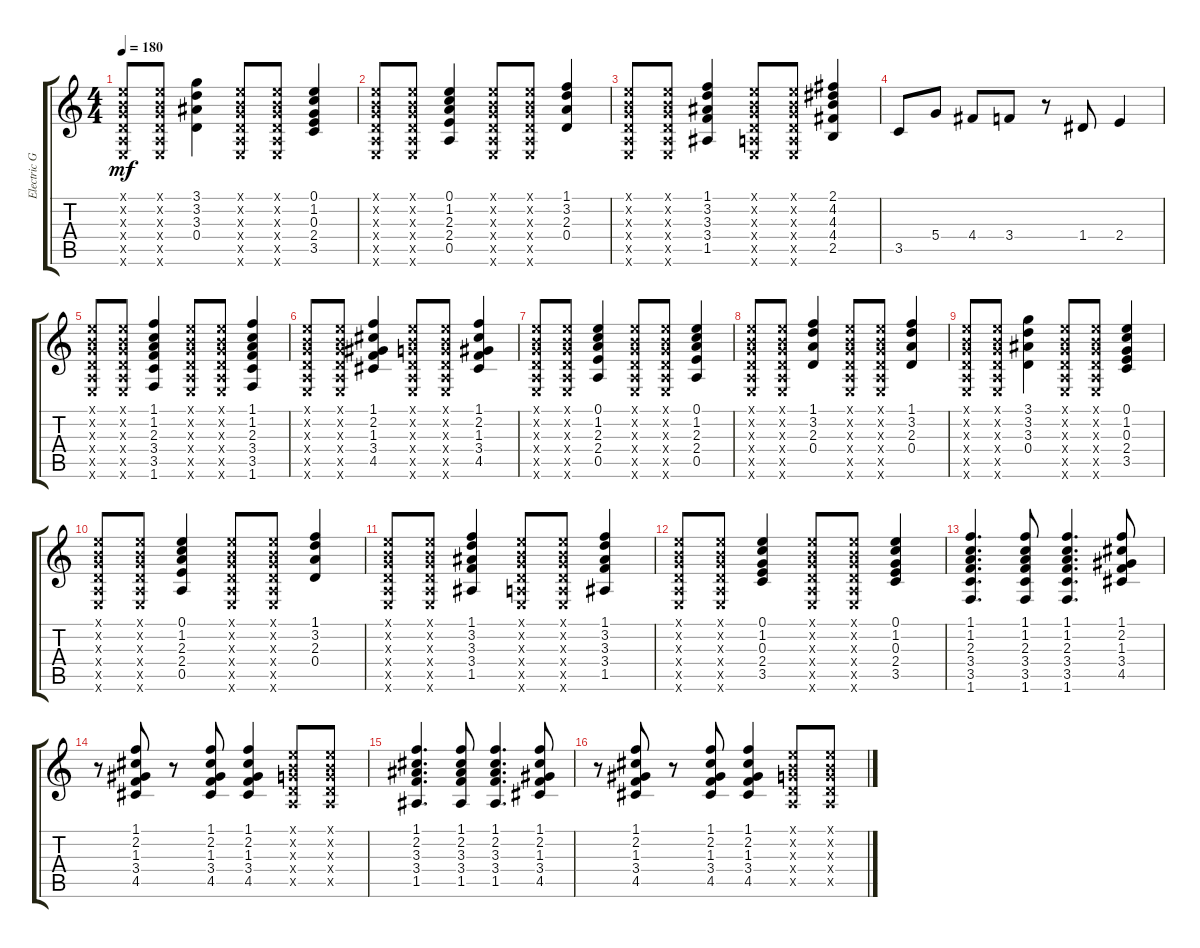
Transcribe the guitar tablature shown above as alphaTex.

\track ("Electric Guitar" "Electric G") {instrument overdrivenguitar}
\staff {score tabs}
\tuning (E4 B3 G3 D3 A2 E2) {hide}
\ts (4 4)
\tempo 180
\clef g2
\ks c
(0.1{x} 0.2{x} 0.3{x} 0.4{x} 0.5{x} 0.6{x}).8{dy mf} (0.1{x} 0.2{x} 0.3{x} 0.4{x} 0.5{x} 0.6{x}).8 (3.1 3.2 3.3 0.4).4 (0.1{x} 0.2{x} 0.3{x} 0.4{x} 0.5{x} 0.6{x}).8 (0.1{x} 0.2{x} 0.3{x} 0.4{x} 0.5{x} 0.6{x}).8 (0.1 1.2 0.3 2.4 3.5).4 |
(0.1{x} 0.2{x} 0.3{x} 0.4{x} 0.5{x} 0.6{x}).8 (0.1{x} 0.2{x} 0.3{x} 0.4{x} 0.5{x} 0.6{x}).8 (0.1 1.2 2.3 2.4 0.5).4 (0.1{x} 0.2{x} 0.3{x} 0.4{x} 0.5{x} 0.6{x}).8 (0.1{x} 0.2{x} 0.3{x} 0.4{x} 0.5{x} 0.6{x}).8 (1.1 3.2 2.3 0.4).4 |
(0.1{x} 0.2{x} 0.3{x} 0.4{x} 0.5{x} 0.6{x}).8 (0.1{x} 0.2{x} 0.3{x} 0.4{x} 0.5{x} 0.6{x}).8 (1.1 3.2 3.3 3.4 1.5).4 (0.1{x} 0.2{x} 0.3{x} 0.4{x} 0.5{x} 0.6{x}).8 (0.1{x} 0.2{x} 0.3{x} 0.4{x} 0.5{x} 0.6{x}).8 (2.1 4.2 4.3 4.4 2.5).4 |
3.5.8 5.4.8 4.4.8 3.4.8 r.8 1.4.8 2.4.4 |
(0.1{x} 0.2{x} 0.3{x} 0.4{x} 0.5{x} 0.6{x}).8 (0.1{x} 0.2{x} 0.3{x} 0.4{x} 0.5{x} 0.6{x}).8 (1.1 1.2 2.3 3.4 3.5 1.6).4 (0.1{x} 0.2{x} 0.3{x} 0.4{x} 0.5{x} 0.6{x}).8 (0.1{x} 0.2{x} 0.3{x} 0.4{x} 0.5{x} 0.6{x}).8 (1.1 1.2 2.3 3.4 3.5 1.6).4 |
(0.1{x} 0.2{x} 0.3{x} 0.4{x} 0.5{x} 0.6{x}).8 (0.1{x} 0.2{x} 0.3{x} 0.4{x} 0.5{x} 0.6{x}).8 (1.1 2.2 1.3 3.4 4.5).4 (0.1{x} 0.2{x} 0.3{x} 0.4{x} 0.5{x} 0.6{x}).8 (0.1{x} 0.2{x} 0.3{x} 0.4{x} 0.5{x} 0.6{x}).8 (1.1 2.2 1.3 3.4 4.5).4 |
(0.1{x} 0.2{x} 0.3{x} 0.4{x} 0.5{x} 0.6{x}).8 (0.1{x} 0.2{x} 0.3{x} 0.4{x} 0.5{x} 0.6{x}).8 (0.1 1.2 2.3 2.4 0.5).4 (0.1{x} 0.2{x} 0.3{x} 0.4{x} 0.5{x} 0.6{x}).8 (0.1{x} 0.2{x} 0.3{x} 0.4{x} 0.5{x} 0.6{x}).8 (0.1 1.2 2.3 2.4 0.5).4 |
(0.1{x} 0.2{x} 0.3{x} 0.4{x} 0.5{x} 0.6{x}).8 (0.1{x} 0.2{x} 0.3{x} 0.4{x} 0.5{x} 0.6{x}).8 (1.1 3.2 2.3 0.4).4 (0.1{x} 0.2{x} 0.3{x} 0.4{x} 0.5{x} 0.6{x}).8 (0.1{x} 0.2{x} 0.3{x} 0.4{x} 0.5{x} 0.6{x}).8 (1.1 3.2 2.3 0.4).4 |
(0.1{x} 0.2{x} 0.3{x} 0.4{x} 0.5{x} 0.6{x}).8 (0.1{x} 0.2{x} 0.3{x} 0.4{x} 0.5{x} 0.6{x}).8 (3.1 3.2 3.3 0.4).4 (0.1{x} 0.2{x} 0.3{x} 0.4{x} 0.5{x} 0.6{x}).8 (0.1{x} 0.2{x} 0.3{x} 0.4{x} 0.5{x} 0.6{x}).8 (0.1 1.2 0.3 2.4 3.5).4 |
(0.1{x} 0.2{x} 0.3{x} 0.4{x} 0.5{x} 0.6{x}).8 (0.1{x} 0.2{x} 0.3{x} 0.4{x} 0.5{x} 0.6{x}).8 (0.1 1.2 2.3 2.4 0.5).4 (0.1{x} 0.2{x} 0.3{x} 0.4{x} 0.5{x} 0.6{x}).8 (0.1{x} 0.2{x} 0.3{x} 0.4{x} 0.5{x} 0.6{x}).8 (1.1 3.2 2.3 0.4).4 |
(0.1{x} 0.2{x} 0.3{x} 0.4{x} 0.5{x} 0.6{x}).8 (0.1{x} 0.2{x} 0.3{x} 0.4{x} 0.5{x} 0.6{x}).8 (1.1 3.2 3.3 3.4 1.5).4 (0.1{x} 0.2{x} 0.3{x} 0.4{x} 0.5{x} 0.6{x}).8 (0.1{x} 0.2{x} 0.3{x} 0.4{x} 0.5{x} 0.6{x}).8 (1.1 3.2 3.3 3.4 1.5).4 |
(0.1{x} 0.2{x} 0.3{x} 0.4{x} 0.5{x} 0.6{x}).8 (0.1{x} 0.2{x} 0.3{x} 0.4{x} 0.5{x} 0.6{x}).8 (0.1 1.2 0.3 2.4 3.5).4 (0.1{x} 0.2{x} 0.3{x} 0.4{x} 0.5{x} 0.6{x}).8 (0.1{x} 0.2{x} 0.3{x} 0.4{x} 0.5{x} 0.6{x}).8 (0.1 1.2 0.3 2.4 3.5).4 |
(1.1 1.2 2.3 3.4 3.5 1.6).4{d} (1.1 1.2 2.3 3.4 3.5 1.6).8 (1.1 1.2 2.3 3.4 3.5 1.6).4{d} (1.1 2.2 1.3 3.4 4.5).8 |
r.8 (1.1 2.2 1.3 3.4 4.5).8 r.8 (1.1 2.2 1.3 3.4 4.5).8 (1.1 2.2 1.3 3.4 4.5).4 (0.1{x} 0.2{x} 0.3{x} 0.4{x} 0.5{x}).8 (0.1{x} 0.2{x} 0.3{x} 0.4{x} 0.5{x}).8 |
(1.1 2.2 3.3 3.4 1.5).4{d} (1.1 2.2 3.3 3.4 1.5).8 (1.1 2.2 3.3 3.4 1.5).4{d} (1.1 2.2 1.3 3.4 4.5).8 |
r.8 (1.1 2.2 1.3 3.4 4.5).8 r.8 (1.1 2.2 1.3 3.4 4.5).8 (1.1 2.2 1.3 3.4 4.5).4 (0.1{x} 0.2{x} 0.3{x} 0.4{x} 0.5{x}).8 (0.1{x} 0.2{x} 0.3{x} 0.4{x} 0.5{x}).8
